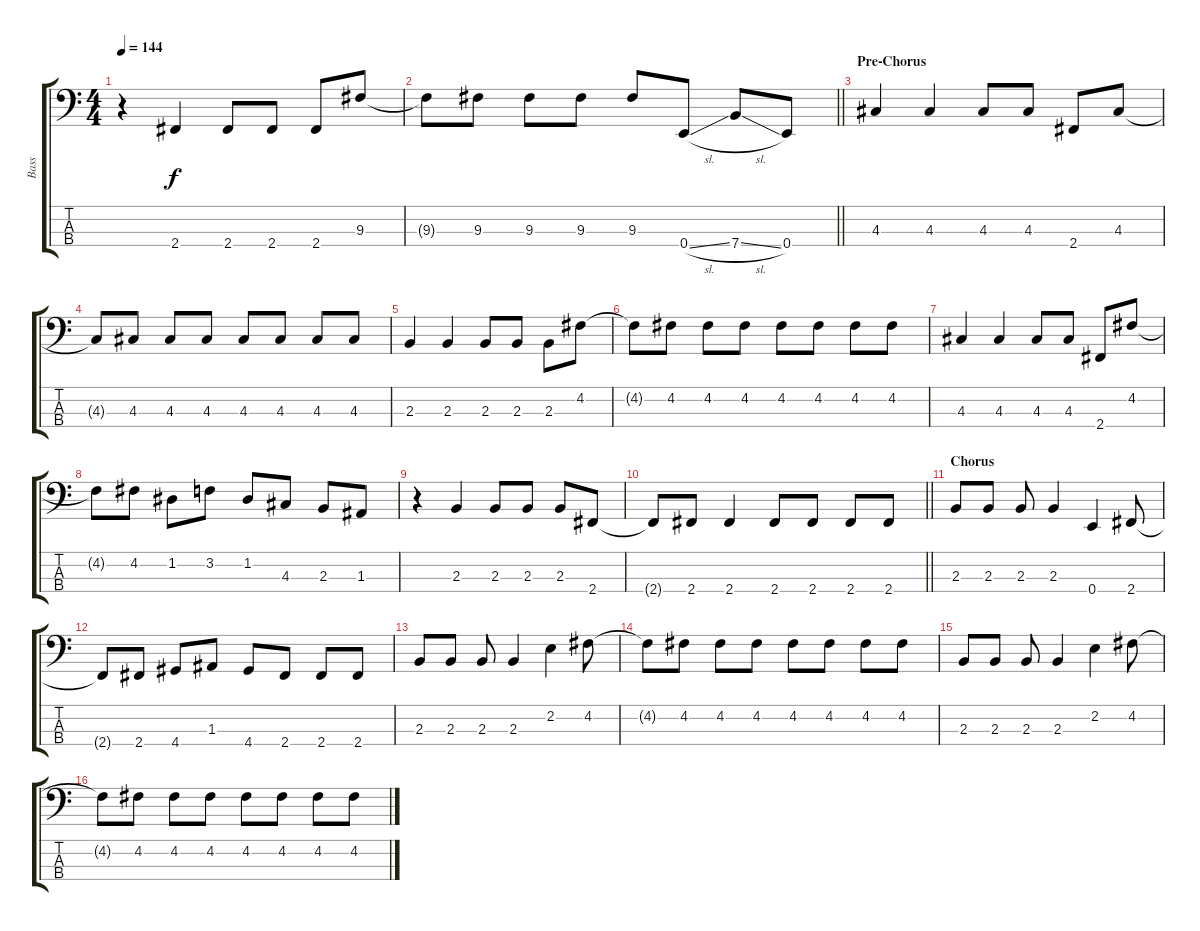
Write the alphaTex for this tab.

\track ("Bass" "Bass") {instrument electricbasspick}
\staff {score tabs}
\tuning (G2 D2 A1 E1) {hide}
\ts (4 4)
\tempo 144
\clef f4
\ks c
r.4{dy f} 2.4.4 2.4.8 2.4.8 2.4.8 9.3.8 |
\barLineRight lightlight
9.3{t}.8 9.3.8 9.3.8 9.3.8 9.3.8 0.4{sl}.8 7.4{sl}.8 0.4.8 |
\section ("" "Pre-Chorus")
4.3.4 4.3.4 4.3.8 4.3.8 2.4.8 4.3.8 |
4.3{t}.8 4.3.8 4.3.8 4.3.8 4.3.8 4.3.8 4.3.8 4.3.8 |
2.3.4 2.3.4 2.3.8 2.3.8 2.3.8 4.2.8 |
4.2{t}.8 4.2.8 4.2.8 4.2.8 4.2.8 4.2.8 4.2.8 4.2.8 |
4.3.4 4.3.4 4.3.8 4.3.8 2.4.8 4.2.8 |
4.2{t}.8 4.2.8 1.2.8 3.2.8 1.2.8 4.3.8 2.3.8 1.3.8 |
r.4 2.3.4 2.3.8 2.3.8 2.3.8 2.4.8 |
\barLineRight lightlight
2.4{t}.8 2.4.8 2.4.4 2.4.8 2.4.8 2.4.8 2.4.8 |
\section ("" "Chorus")
2.3.8 2.3.8 2.3.8 2.3.4 0.4.4 2.4.8 |
2.4{t}.8 2.4.8 4.4.8 1.3.8 4.4.8 2.4.8 2.4.8 2.4.8 |
2.3.8 2.3.8 2.3.8 2.3.4 2.2.4 4.2.8 |
4.2{t}.8 4.2.8 4.2.8 4.2.8 4.2.8 4.2.8 4.2.8 4.2.8 |
2.3.8 2.3.8 2.3.8 2.3.4 2.2.4 4.2.8 |
4.2{t}.8 4.2.8 4.2.8 4.2.8 4.2.8 4.2.8 4.2.8 4.2.8
